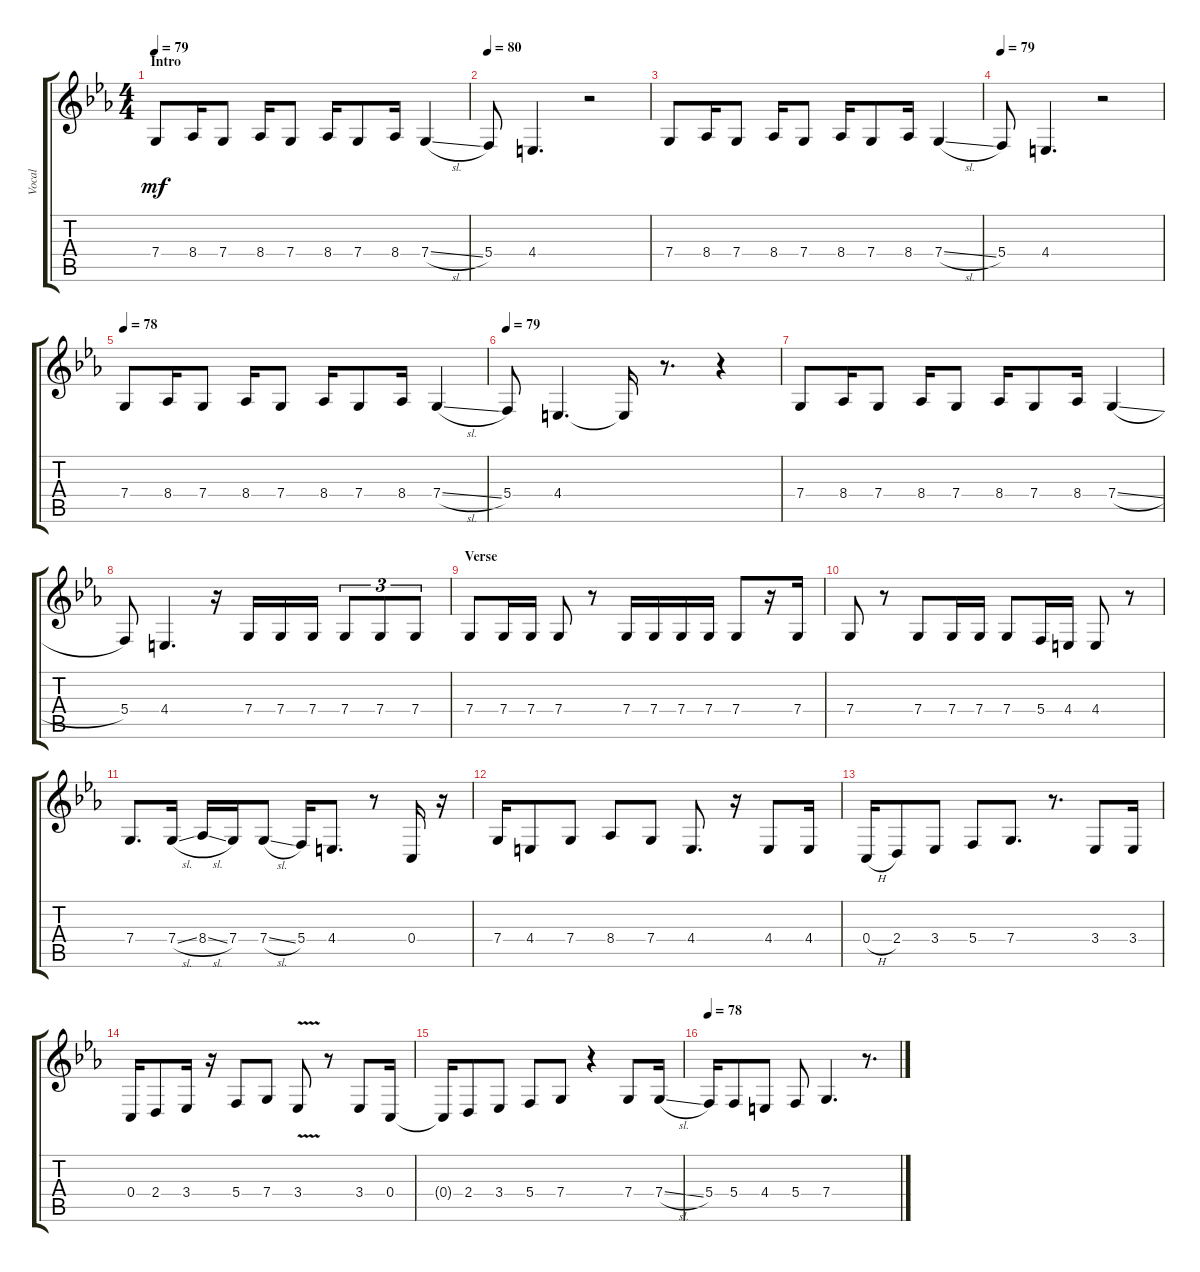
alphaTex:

\track ("Vocal" "Vocal") {instrument lead6voice}
\staff {score tabs}
\tuning (D4 G3 G3 C3 G2 C2) {hide}
\ts (4 4)
\section ("" "Intro")
\tempo 79
\clef g2
\ks cminor
7.4.8{dy mf instrument lead6voice} 8.4.16 7.4.8 8.4.16 7.4.8 8.4.16 7.4.8 8.4.16 7.4{sl}.4 |
\tempo 80
5.4.8 4.4.4{d} r.2 |
7.4.8 8.4.16 7.4.8 8.4.16 7.4.8 8.4.16 7.4.8 8.4.16 7.4{sl}.4 |
\tempo 79
5.4.8 4.4.4{d} r.2 |
\tempo 78
7.4.8 8.4.16 7.4.8 8.4.16 7.4.8 8.4.16 7.4.8 8.4.16 7.4{sl}.4 |
\tempo 79
5.4.8 4.4.4{d} 4.4{t}.16 r.8{d} r.4 |
7.4.8 8.4.16 7.4.8 8.4.16 7.4.8 8.4.16 7.4.8 8.4.16 7.4{sl}.4 |
5.4.8 4.4.4{d} r.16 7.4.16 7.4.16 7.4.16 7.4.8{tu (3 2)} 7.4.8{tu (3 2)} 7.4.8{tu (3 2)} |
\section ("" "Verse")
7.4.8 7.4.16 7.4.16 7.4.8 r.8 7.4.16 7.4.16 7.4.16 7.4.16 7.4.8 r.16 7.4.16 |
7.4.8 r.8 7.4.8 7.4.16 7.4.16 7.4.8 5.4.16 4.4.16 4.4.8 r.8 |
7.4.8{d} 7.4{sl}.16 8.4{sl}.16 7.4.16 7.4{sl}.8 5.4.16 4.4.8{d} r.8 0.4.16 r.16 |
7.4.16 4.4.8 7.4.8 8.4.8 7.4.8 4.4.8{d} r.16 4.4.8 4.4.16 |
0.4{h}.16 2.4.8 3.4.8 5.4.8 7.4.8{d} r.8{d} 3.4.8 3.4.16 |
0.4.16 2.4.8 3.4.16 r.16 5.4.8 7.4.8 3.4{v}.8 r.8 3.4.8 0.4.16 |
0.4{t}.16 2.4.8 3.4.8 5.4.8 7.4.8 r.4 7.4.8 7.4{sl}.16 |
\tempo 78
5.4.16 5.4.8 4.4.8 5.4.8 7.4.4{d} r.8{d}
